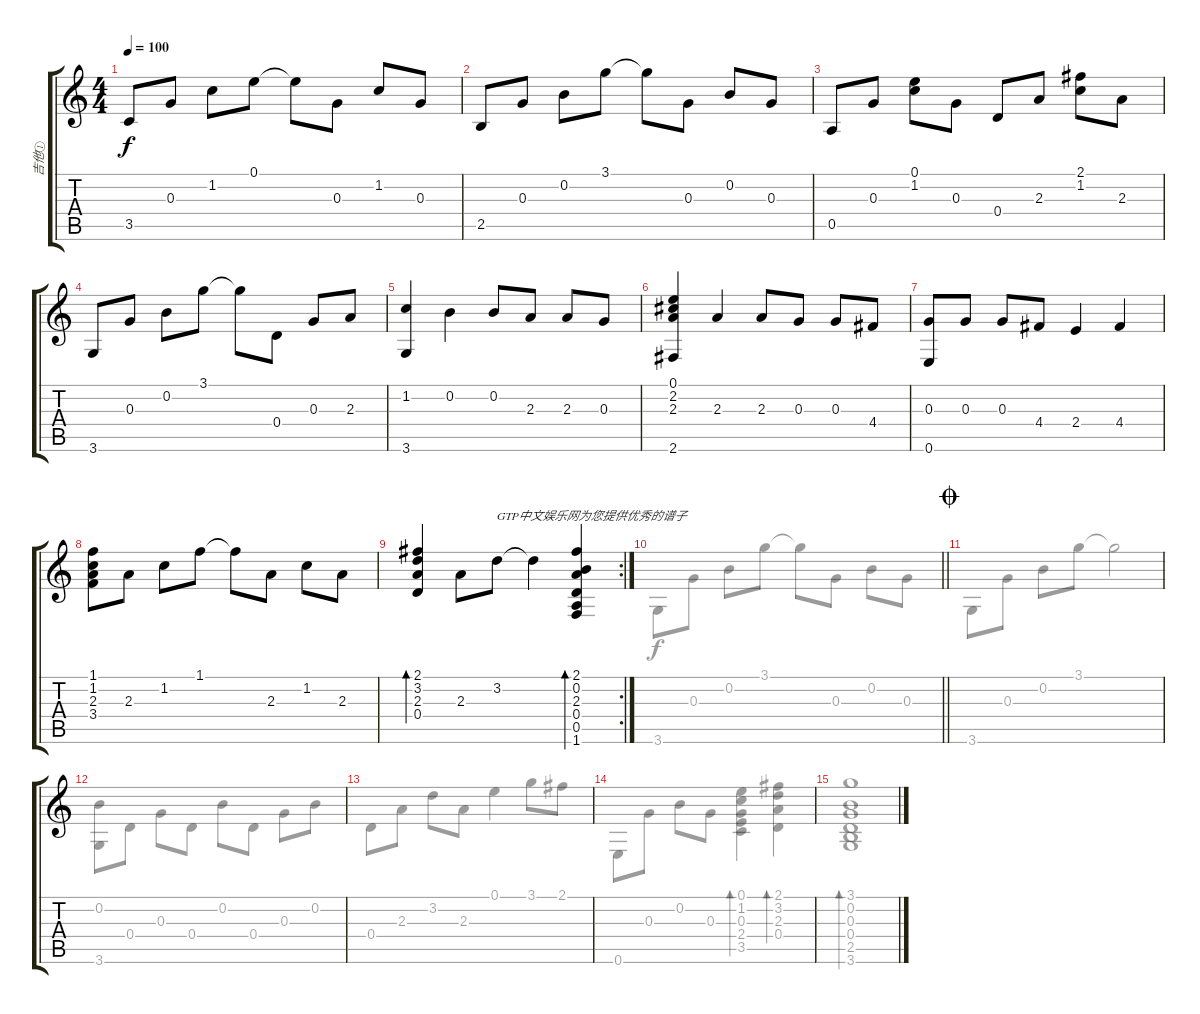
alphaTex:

\track ("吉他①" "吉他①") {instrument acousticguitarnylon}
\staff {score tabs}
\tuning (E4 B3 G3 D3 A2 E2) {hide}
\voice
\ts (4 4)
\tempo 100
\clef g2
\ks c
3.5.8{dy f} 0.3.8 1.2.8 0.1.8 0.1{t}.8 0.3.8 1.2.8 0.3.8 |
2.5.8 0.3.8 0.2.8 3.1.8 3.1{t}.8 0.3.8 0.2.8 0.3.8 |
0.5.8 0.3.8 (0.1 1.2).8 0.3.8 0.4.8 2.3.8 (2.1 1.2).8 2.3.8 |
3.6.8 0.3.8 0.2.8 3.1.8 3.1{t}.8 0.4.8 0.3.8 2.3.8 |
(1.2 3.6).4 0.2.4 0.2.8 2.3.8 2.3.8 0.3.8 |
(0.1 2.2 2.3 2.6).4 2.3.4 2.3.8 0.3.8 0.3.8 4.4.8 |
(0.3 0.6).8 0.3.8 0.3.8 4.4.8 2.4.4 4.4.4 |
(1.1 1.2 2.3 3.4).8 2.3.8 1.2.8 1.1.8 1.1{t}.8 2.3.8 1.2.8 2.3.8 |
\rc 2
(2.1 3.2 2.3 0.4).4{bd 120} 2.3.8 3.2.8{txt "GTP中文娱乐网为您提供优秀的谱子"} 3.2{t}.4 (2.1 0.2 2.3 0.4 0.5 1.6).4{bd 60} |
\barLineRight lightlight
|
\jump coda
|
|
|
|
\voice
\clef g2
\ottava regular
\simile none
\ks c
|
|
|
|
|
|
|
|
|
\barLineRight lightlight
3.6.8 0.3.8 0.2.8 3.1.8 3.1{t}.8 0.3.8 0.2.8 0.3.8 |
3.6.8 0.3.8 0.2.8 3.1.8 3.1{t}.2 |
(0.2 3.6).8 0.4.8 0.3.8 0.4.8 0.2.8 0.4.8 0.3.8 0.2.8 |
0.4.8 2.3.8 3.2.8 2.3.8 0.1.4 3.1.8 2.1.8 |
0.6.8 0.3.8 0.2.8 0.3.8 (0.1 1.2 0.3 2.4 3.5).4{bd 60} (2.1 3.2 2.3 0.4).4{bd 60} |
(3.1 0.2 0.3 0.4 2.5 3.6).1{bd 480}
